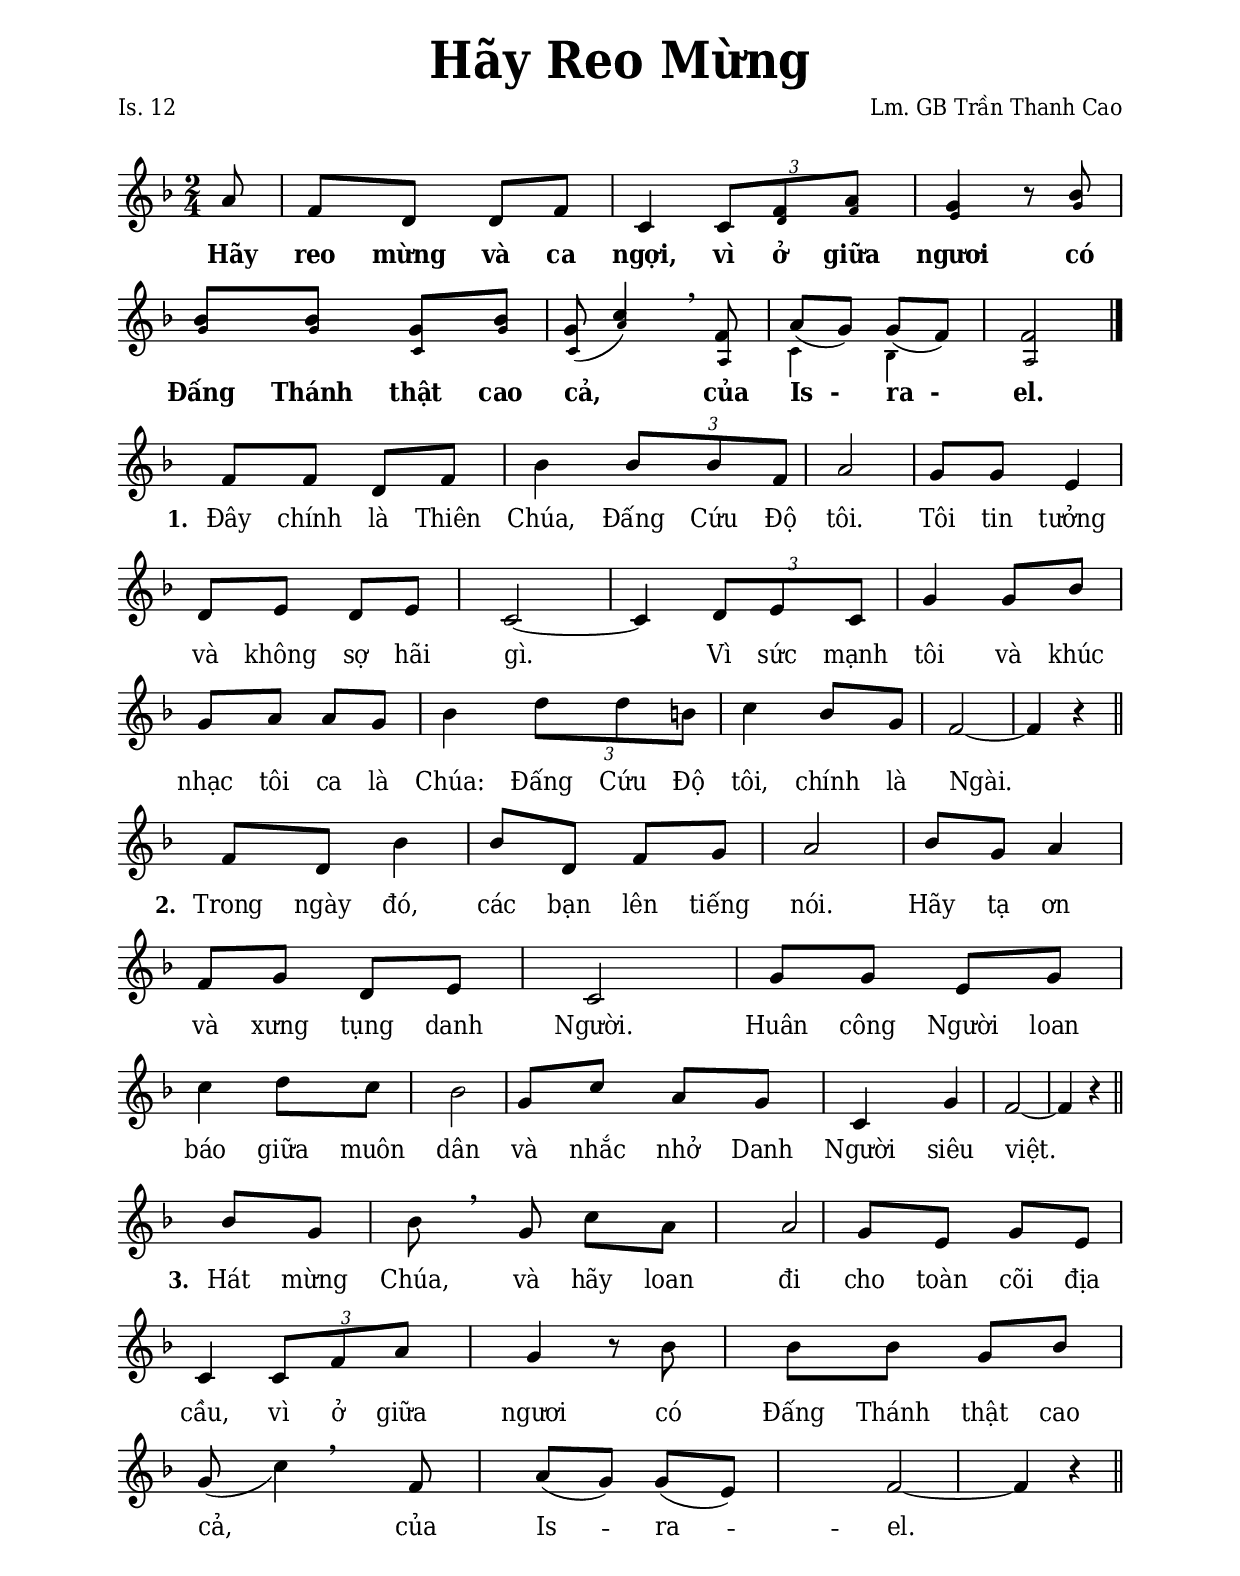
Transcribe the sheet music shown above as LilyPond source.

% Cài đặt chung
\version "2.22.1"
\include "english.ly"

\header {
  title = \markup { \fontsize #3 "Hãy Reo Mừng" }
  poet = "Is. 12"
  composer = "Lm. GB Trần Thanh Cao"
  arranger = " "
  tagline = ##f
}

% Nhạc điệp khúc
nhacDiepKhucSop = \relative c' {
  \partial 8 a'8 |
  f d d f |
  c4 \tuplet 3/2 { c8 f a } |
  g4 r8 bf |
  bf bf g bf |
  g ( \once \stemUp  c4) \breathe f,8 |
  a _(g) g _(f) |
  f2 \bar "|."
}

nhacDiepKhucBas = \relative c' {
  \skip 8
  \skip 2
  \skip 4 \tuplet 3/2 { c8 d f } |
  e4 r8 g |
  g g c, g' |
  c, _(a'4) a,8 |
  c4 bf4 |
  a2
}

% Nhạc phiên khúc
nhacPhienKhucMot = \relative c' {
  f8 f d f |
  bf4 \tuplet 3/2 { bf8 bf f } |
  a2 g8 g e4 |
  d8 e d e |
  c2 ~ |
  c4 \tuplet 3/2 { d8 e c } |
  g'4 g8 bf |
  g a a g |
  bf4 \tuplet 3/2 { d8 d b! } |
  c4 bf8 g |
  f2 ~ |
  f4 r \bar "||"
}

nhacPhienKhucHai = \relative c' {
  f8 d bf'4 |
  bf8 d, f g |
  a2 |
  bf8 g a4 |
  f8 g d e |
  c2 |
  g'8 g e g |
  c4 d8 c |
  bf2 |
  g8 c a g |
  c,4 g' |
  f2 ~ |
  f4 r \bar "||"
}

nhacPhienKhucBa = \relative c' {
  \partial 4 bf'8 g |
  bf \breathe g c a |
  a2 |
  g8 e g e |
  c4 \tuplet 3/2 { c8 f a } |
  g4 r8 bf |
  bf bf g bf |
  g _(c4) \breathe f,8 |
  a (g) g (e) |
  f2 ~ |
  f4 r \bar "||"
}

% Lời điệp khúc
loiDiepKhuc = \lyricmode {
  Hãy reo mừng và ca ngợi,
  vì ở giữa ngươi có
  \override LyricText.extra-offset = #'(0 . 0.5)
  Đấng Thánh thật cao cả,
  của "Is  -" "ra  -" el.
}

% Lời phiên khúc
loiPhienKhucMot = \lyricmode {
  \set stanza = #"1. "
  Đây chính là Thiên Chúa, Đấng Cứu Độ tôi.
  Tôi tin tưởng và không sợ hãi gì.
  Vì sức mạnh tôi và khúc nhạc tôi ca là Chúa:
  Đấng Cứu Độ tôi, chính là Ngài.
}

loiPhienKhucHai = \lyricmode {
  \set stanza = #"2. "
  Trong ngày đó, các bạn lên tiếng nói.
  Hãy tạ ơn và xưng tụng danh Người.
  Huân công Người loan báo giữa muôn dân
  và nhắc nhở Danh Người siêu việt.
}

loiPhienKhucBa = \lyricmode {
  \set stanza = #"3. "
  Hát mừng Chúa, và hãy loan đi cho toàn cõi địa cầu,
  vì ở giữa ngươi có Đấng Thánh thật cao cả,
  của Is -- ra -- el.
}


% Dàn trang
\paper {
  #(set-paper-size "a4")
  top-margin = 10\mm
  bottom-margin = 10\mm
  left-margin = 20\mm
  right-margin = 20\mm
  indent = #0
  #(define fonts
    (make-pango-font-tree
      "Deja Vu Serif Condensed"
      "Deja Vu Serif Condensed"
      "Deja Vu Serif Condensed"
      (/ 20 20)))
  %page-count = #1
  system-system-spacing = #'((basic-distance . 12)
                             (minimum-distance . 12)
                             (padding . 1))
  score-system-spacing = #'((basic-distance . 12)
                             (minimum-distance . 12.5)
                             (padding . 1))
}

% Thiết lập tông và nhịp
TongNhip = { \key f \major \time 2/4 }

% Đổi kích thước nốt cho bè phụ
notBePhu =
#(define-music-function (font-size music) (number? ly:music?)
   (for-some-music
     (lambda (m)
       (if (music-is-of-type? m 'rhythmic-event)
           (begin
             (set! (ly:music-property m 'tweaks)
                   (cons `(font-size . ,font-size)
                         (ly:music-property m 'tweaks)))
             #t)
           #f))
     music)
   music)

\score {
  \new ChoirStaff <<
    \new Staff = diepKhuc \with {
        \consists "Merge_rests_engraver"
        %\magnifyStaff #(magstep +1)
        printPartCombineTexts = ##f
      }
      <<
      \new Voice \TongNhip \partCombine 
        \nhacDiepKhucSop
        \notBePhu -3 { \nhacDiepKhucBas }
      \new NullVoice = nhacThamChieu \nhacDiepKhucSop
      \new Lyrics \with {
          \override VerticalAxisGroup.
            nonstaff-relatedstaff-spacing.padding = #1
          \override VerticalAxisGroup.
            nonstaff-unrelatedstaff-spacing.padding = #1
        }
        \lyricsto nhacThamChieu \loiDiepKhuc
      >>
  >>
  \layout {
    \override Lyrics.LyricText.font-series = #'bold
    %\override Lyrics.LyricText.font-size = #+2
    \override Lyrics.LyricSpace.minimum-distance = #3.5
    \override Score.BarNumber.break-visibility = ##(#f #f #f)
    \override Score.SpacingSpanner.uniform-stretching = ##t
  }
}

\score {
  \new ChoirStaff <<
    \new Staff = phienKhuc \with {
        %\magnifyStaff #(magstep +1)
      }
      <<
      \new Voice = beSop {
        \key f \major \time 2/4 \nhacPhienKhucMot
      }
    >>
    \new Lyrics \with {
          \override VerticalAxisGroup.
            nonstaff-relatedstaff-spacing.padding = #1
          \override VerticalAxisGroup.
            nonstaff-unrelatedstaff-spacing.padding = #1
        }
        \lyricsto beSop \loiPhienKhucMot
  >>
  \layout {
    \override Staff.TimeSignature.transparent = ##t
    %\override Lyrics.LyricText.font-size = #+2
    \override Lyrics.LyricSpace.minimum-distance = #2.5
    \override Score.BarNumber.break-visibility = ##(#f #f #f)
    \override Score.SpacingSpanner.uniform-stretching = ##t
  }
}

\score {
  \new ChoirStaff <<
    \new Staff = phienKhuc \with {
        %\magnifyStaff #(magstep +1)
      }
      <<
      \new Voice = beSop {
        \key f \major \time 2/4 \nhacPhienKhucHai
      }
    >>
    \new Lyrics \with {
          \override VerticalAxisGroup.
            nonstaff-relatedstaff-spacing.padding = #1.5
          \override VerticalAxisGroup.
            nonstaff-unrelatedstaff-spacing.padding = #1
        }
        \lyricsto beSop \loiPhienKhucHai
  >>
  \layout {
    \override Staff.TimeSignature.transparent = ##t
    %\override Lyrics.LyricText.font-size = #+2
    \override Lyrics.LyricSpace.minimum-distance = #3
    \override Score.BarNumber.break-visibility = ##(#f #f #f)
    \override Score.SpacingSpanner.uniform-stretching = ##t
  }
}

\score {
  \new ChoirStaff <<
    \new Staff = phienKhuc \with {
        %\magnifyStaff #(magstep +1)
      }
      <<
      \new Voice = beSop {
        \key f \major \time 2/4 \nhacPhienKhucBa
      }
    >>
    \new Lyrics \with {
          \override VerticalAxisGroup.
            nonstaff-relatedstaff-spacing.padding = #1.5
          \override VerticalAxisGroup.
            nonstaff-unrelatedstaff-spacing.padding = #1
        }
        \lyricsto beSop \loiPhienKhucBa
  >>
  \layout {
    \override Staff.TimeSignature.transparent = ##t
    %\override Lyrics.LyricText.font-size = #+2
    \override Lyrics.LyricSpace.minimum-distance = #3
    \override Score.BarNumber.break-visibility = ##(#f #f #f)
    \override Score.SpacingSpanner.uniform-stretching = ##t
    \override Score.SpacingSpanner packed-spacing = ##t
  }
}
